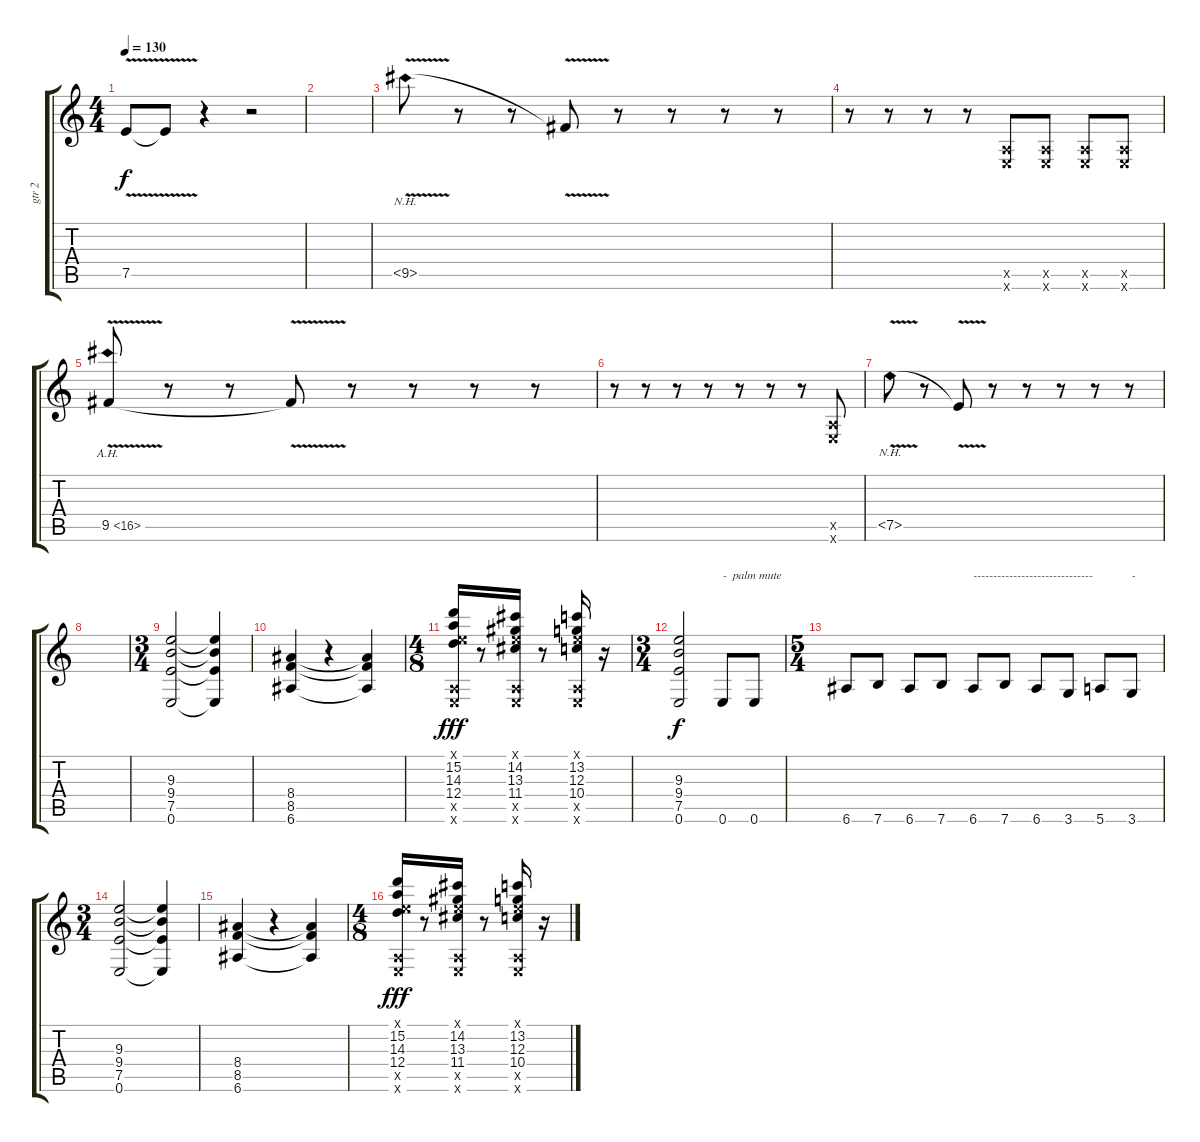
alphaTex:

\track ("gtr 2" "gtr 2") {instrument distortionguitar}
\staff {score tabs}
\tuning (E4 B3 G3 D3 A2 E2) {hide}
\ts (4 4)
\tempo 130
\clef g2
\ks c
7.5{v}.8{dy f} 7.5{t}.8 r.4 r.2 |
|
9.5{nh v}.8 r.8 r.8 9.5{t}.8 r.8 r.8 r.8 r.8 |
r.8 r.8 r.8 r.8 (0.5{x} 0.6{x}).8 (0.5{x} 0.6{x}).8 (0.5{x} 0.6{x}).8 (0.5{x} 0.6{x}).8 |
9.5{ah 7 v}.8 r.8 r.8 9.5{t}.8 r.8 r.8 r.8 r.8 |
r.8 r.8 r.8 r.8 r.8 r.8 r.8 (0.5{x} 0.6{x}).8 |
7.5{nh v}.8 r.8 7.5{t}.8 r.8 r.8 r.8 r.8 r.8 |
|
\ts (3 4)
(9.3 9.4 7.5 0.6).2 (9.3{t} 9.4{t} 7.5{t} 0.6{t}).4 |
(8.4 8.5 6.6).4 r.4 (8.4{t} 8.5{t} 6.6{t}).4 |
\ts (4 8)
(0.1{x} 15.2 14.3 12.4 0.5{x} 0.6{x}).16{dy fff} r.8 (0.1{x} 14.2 13.3 11.4 0.5{x} 0.6{x}).16 r.8 (0.1{x} 13.2 12.3 10.4 0.5{x} 0.6{x}).16 r.16 |
\ts (3 4)
(9.3 9.4 7.5 0.6).2{dy f} 0.6.8{txt "-  palm mute"} 0.6.8 |
\ts (5 4)
6.6.8 7.6.8 6.6.8 7.6.8 6.6.8{txt "------------------------------"} 7.6.8 6.6.8 3.6.8 5.6.8 3.6.8{txt "-"} |
\ts (3 4)
(9.3 9.4 7.5 0.6).2 (9.3{t} 9.4{t} 7.5{t} 0.6{t}).4 |
(8.4 8.5 6.6).4 r.4 (8.4{t} 8.5{t} 6.6{t}).4 |
\ts (4 8)
(0.1{x} 15.2 14.3 12.4 0.5{x} 0.6{x}).16{dy fff} r.8 (0.1{x} 14.2 13.3 11.4 0.5{x} 0.6{x}).16 r.8 (0.1{x} 13.2 12.3 10.4 0.5{x} 0.6{x}).16 r.16
